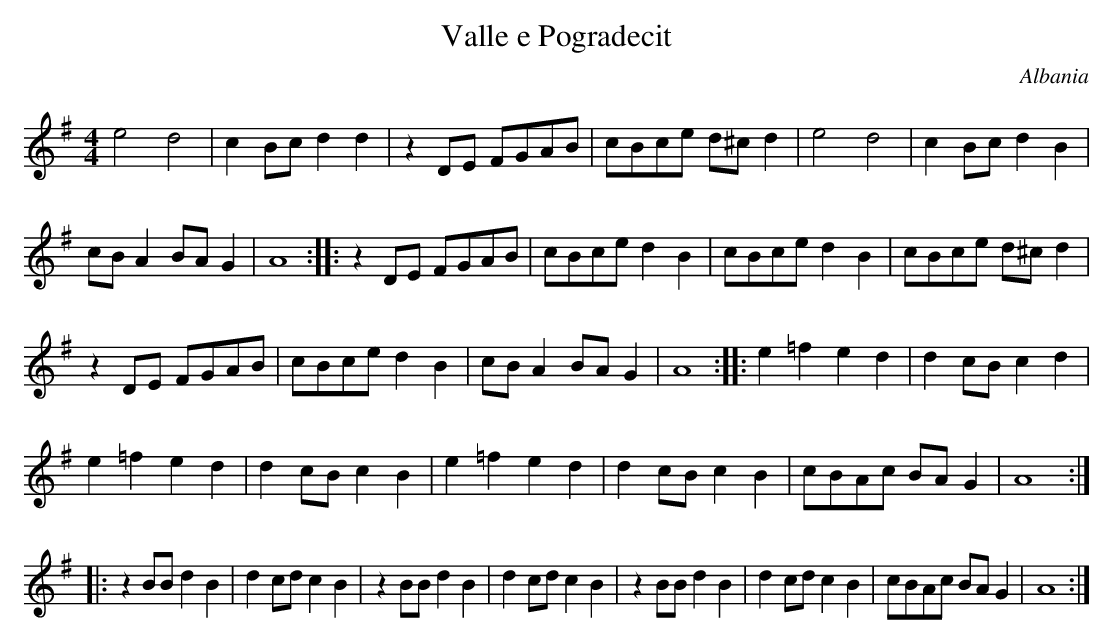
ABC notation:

X:1
T:Valle e Pogradecit
M:4/4
O:Albania
K:A dorian
e4 d4|c2Bc d2d2|z2DE FGAB|cBce d^cd2|\
e4 d4|c2Bc d2B2|
cBA2 BAG2|A8::\
z2DE FGAB|cBce d2B2|cBce d2B2|cBce d^cd2|
z2DE FGAB|cBce d2B2|cBA2 BAG2|A8:: \
e2=f2 e2d2|d2cB c2d2|
e2=f2 e2d2|d2cBc2B2|\
e2=f2 e2d2|d2cB c2B2|cBAc BAG2|A8::
z2BB d2B2|d2cd c2B2|z2BB d2B2|d2cd c2B2|\
z2BB d2B2|d2cd c2B2|cBAc BAG2|A8:|
